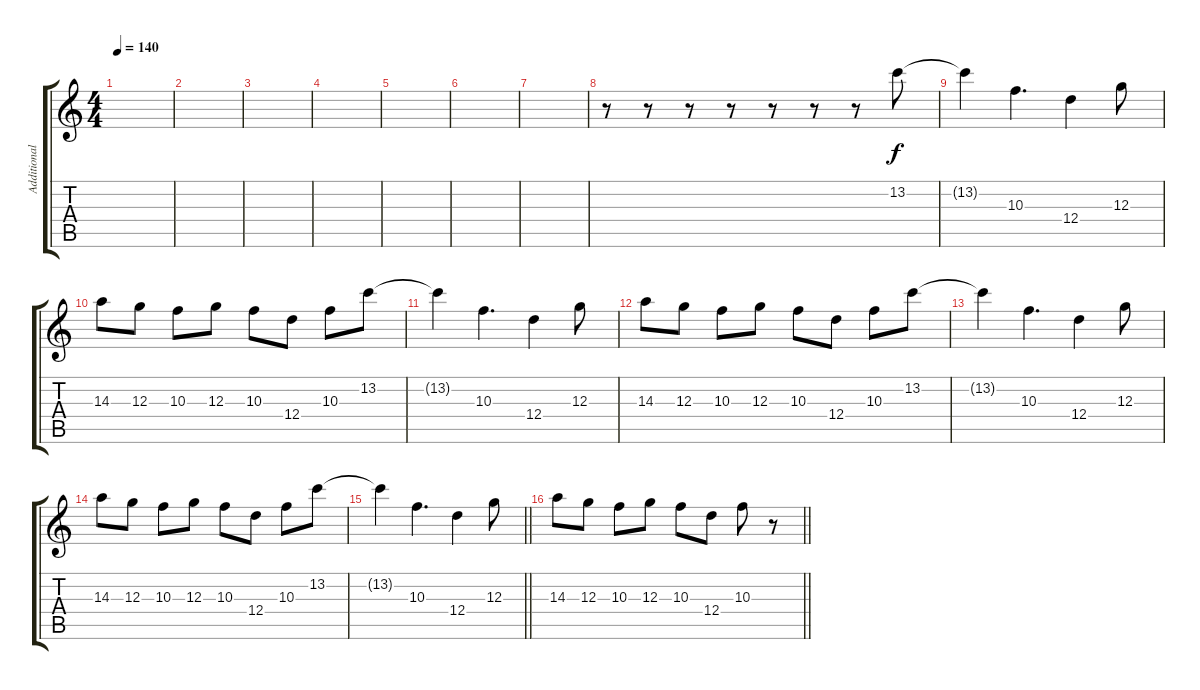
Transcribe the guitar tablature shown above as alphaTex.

\track ("Additional guitar" "Additional") {instrument distortionguitar}
\staff {score tabs}
\tuning (E4 B3 G3 D3 A2 D2) {hide}
\ts (4 4)
\tempo 140
\clef g2
\ks c
|
|
|
|
|
|
|
r.8 r.8 r.8 r.8 r.8 r.8 r.8 13.2.8 |
13.2{t}.4 10.3.4{d} 12.4.4 12.3.8 |
14.3.8 12.3.8 10.3.8 12.3.8 10.3.8 12.4.8 10.3.8 13.2.8 |
13.2{t}.4 10.3.4{d} 12.4.4 12.3.8 |
14.3.8 12.3.8 10.3.8 12.3.8 10.3.8 12.4.8 10.3.8 13.2.8 |
13.2{t}.4 10.3.4{d} 12.4.4 12.3.8 |
14.3.8 12.3.8 10.3.8 12.3.8 10.3.8 12.4.8 10.3.8 13.2.8 |
\barLineRight lightlight
13.2{t}.4 10.3.4{d} 12.4.4 12.3.8 |
\barLineRight lightlight
14.3.8 12.3.8 10.3.8 12.3.8 10.3.8 12.4.8 10.3.8 r.8
